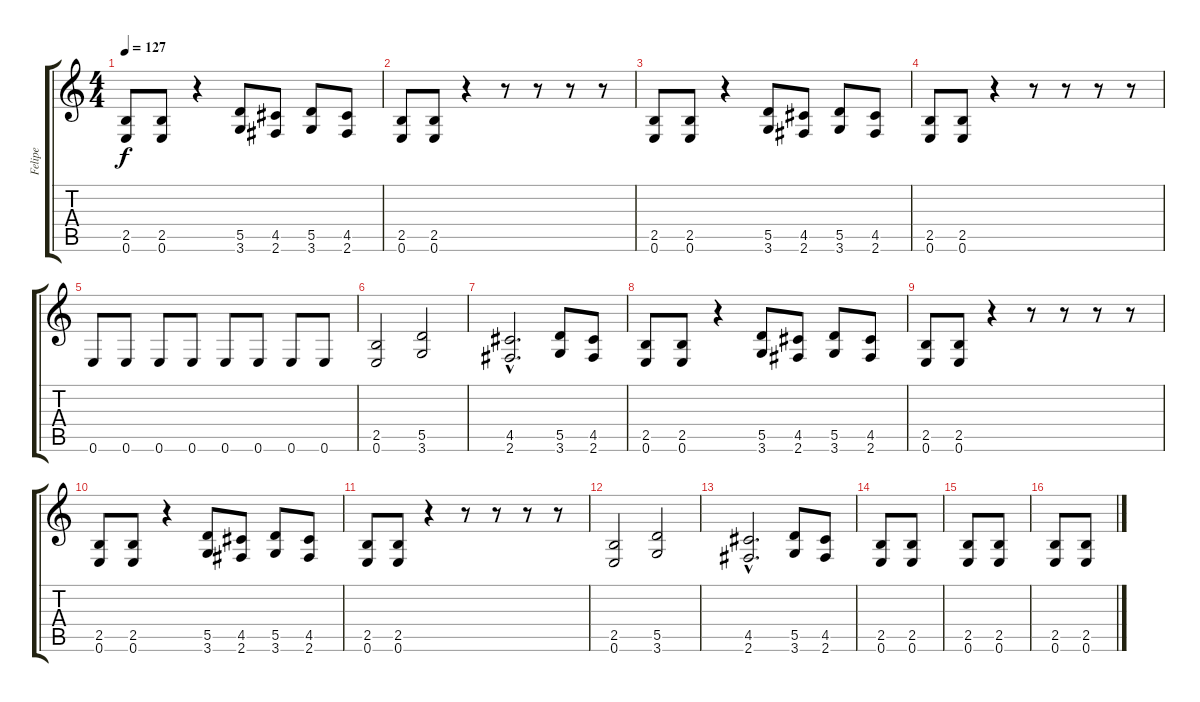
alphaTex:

\track ("Felipe" "Felipe") {instrument overdrivenguitar}
\staff {score tabs}
\tuning (E4 B3 G3 D3 A2 E2) {hide}
\ts (4 4)
\tempo 127
\clef g2
\ks c
(2.5 0.6).8{dy f} (2.5 0.6).8 r.4 (5.5 3.6).8 (4.5 2.6).8 (5.5 3.6).8 (4.5 2.6).8 |
(2.5 0.6).8 (2.5 0.6).8 r.4 r.8 r.8 r.8 r.8 |
(2.5 0.6).8 (2.5 0.6).8 r.4 (5.5 3.6).8 (4.5 2.6).8 (5.5 3.6).8 (4.5 2.6).8 |
(2.5 0.6).8 (2.5 0.6).8 r.4 r.8 r.8 r.8 r.8 |
0.6.8 0.6.8 0.6.8 0.6.8 0.6.8 0.6.8 0.6.8 0.6.8 |
(2.5 0.6).2 (5.5 3.6).2 |
(4.5{hac} 2.6{hac}).2{d} (5.5 3.6).8 (4.5 2.6).8 |
(2.5 0.6).8 (2.5 0.6).8 r.4 (5.5 3.6).8 (4.5 2.6).8 (5.5 3.6).8 (4.5 2.6).8 |
(2.5 0.6).8 (2.5 0.6).8 r.4 r.8 r.8 r.8 r.8 |
(2.5 0.6).8 (2.5 0.6).8 r.4 (5.5 3.6).8 (4.5 2.6).8 (5.5 3.6).8 (4.5 2.6).8 |
(2.5 0.6).8 (2.5 0.6).8 r.4 r.8 r.8 r.8 r.8 |
(2.5 0.6).2 (5.5 3.6).2 |
(4.5{hac} 2.6{hac}).2{d} (5.5 3.6).8 (4.5 2.6).8 |
(2.5 0.6).8 (2.5 0.6).8 |
(2.5 0.6).8 (2.5 0.6).8 |
(2.5 0.6).8 (2.5 0.6).8
